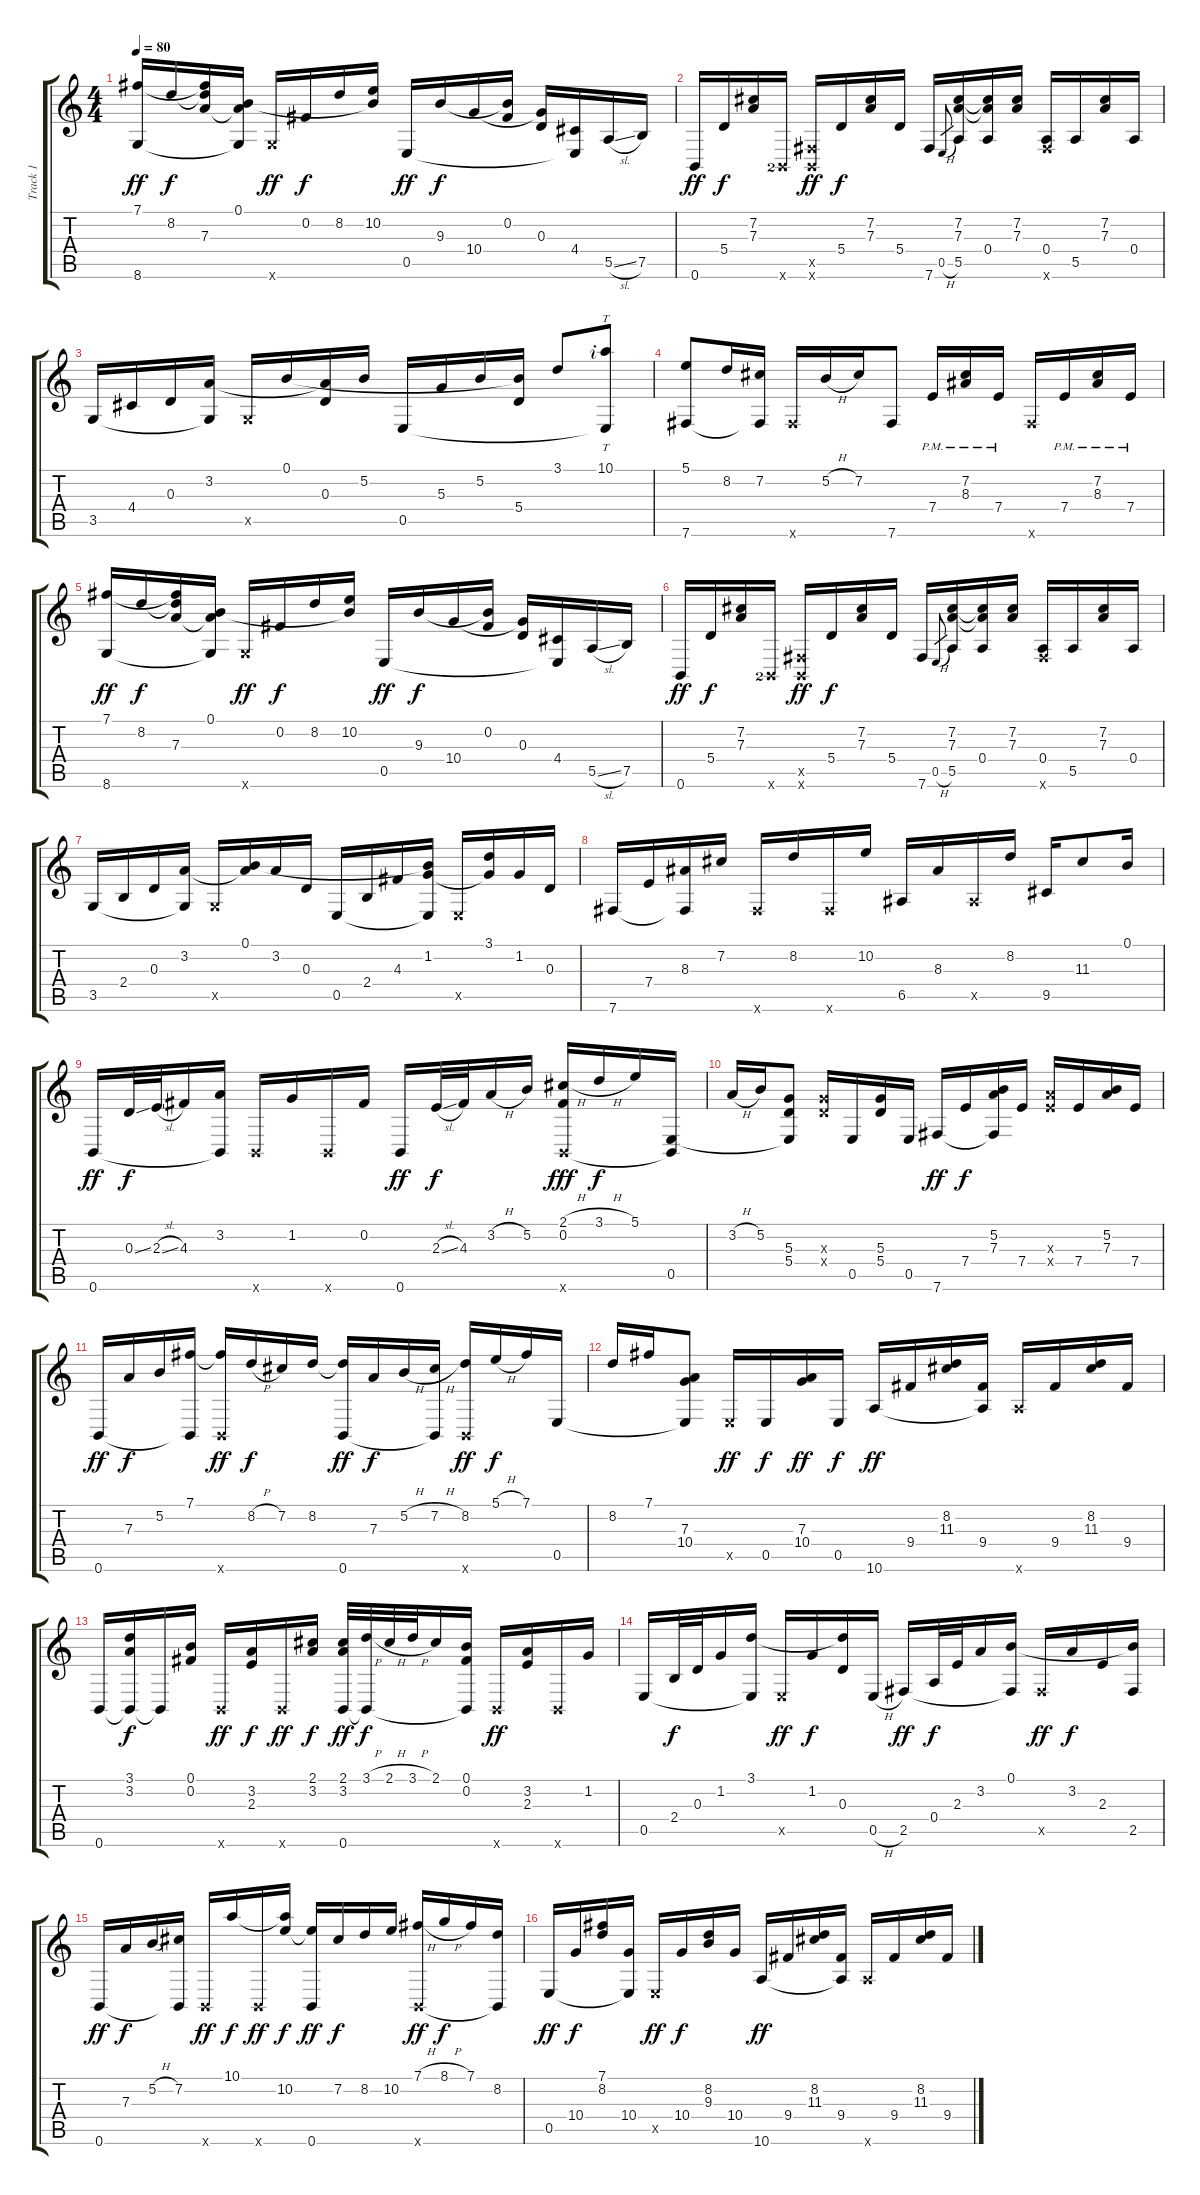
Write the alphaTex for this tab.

\track ("Track 1" "Track 1") {instrument acousticguitarsteel}
\staff {score tabs}
\tuning (B3 Gb3 D3 A2 E2 B1) {hide}
\ts (4 4)
\tempo 80
\clef g2
\ks c
(7.1 8.6).16{dy ff} 8.2.16{dy f} (7.1{t} 8.2{t} 7.3).16 (0.1 7.3{t} 8.6{t}).16 8.6{x}.16{dy ff} 0.2.16{dy f} 8.2.16 (0.1{t} 10.2).16 0.5.16{dy ff} 9.3.16{dy f} 10.4.16 (0.2 9.3{t}).16 (0.3 10.4{t}).16 (4.4 0.5{t}).16 5.5{sl}.16 7.5.16 |
0.6.16{dy ff} 5.4.16{dy f} (7.2 7.3).16 0.6{x lf 3}.16 (2.5{x} 0.6{x}).16{dy ff} 5.4.16{dy f} (7.2 7.3).16 5.4.16 7.6.16 0.5{h}.8{gr} (7.2 7.3 5.5).16 (7.2{t} 7.3{t} 0.4).16 (7.2 7.3).16 (0.4 7.6{x}).16 5.5.16 (7.2 7.3).16 0.4.16 |
3.5.16 4.4.16 0.3.16 (3.2 3.5{t}).16 3.5{x}.16 0.1.16 (3.2{t} 0.3).16 5.2.16 0.5.16 5.3.16 5.2.16 (0.1{t} 5.4).16 3.1.8 (10.1{rf 2} 0.5{t}).8{tt} |
(5.1 7.6).8 8.2.16 (7.2 7.6{t}).16 7.6{x}.16 5.2{h}.16 7.2.16 7.6.8 7.4{pm}.16 (7.2{pm} 8.3{pm}).16 7.4{pm}.16 7.6{x}.16 7.4{pm}.16 (7.2{pm} 8.3{pm}).16 7.4{pm}.16 |
(7.1 8.6).16{dy ff} 8.2.16{dy f} (7.1{t} 8.2{t} 7.3).16 (0.1 7.3{t} 8.6{t}).16 8.6{x}.16{dy ff} 0.2.16{dy f} 8.2.16 (0.1{t} 10.2).16 0.5.16{dy ff} 9.3.16{dy f} 10.4.16 (0.2 9.3{t}).16 (0.3 10.4{t}).16 (4.4 0.5{t}).16 5.5{sl}.16 7.5.16 |
0.6.16{dy ff} 5.4.16{dy f} (7.2 7.3).16 0.6{x lf 3}.16 (2.5{x} 0.6{x}).16{dy ff} 5.4.16{dy f} (7.2 7.3).16 5.4.16 7.6.16 0.5{h}.8{gr} (7.2 7.3 5.5).16 (7.2{t} 7.3{t} 0.4).16 (7.2 7.3).16 (0.4 7.6{x}).16 5.5.16 (7.2 7.3).16 0.4.16 |
3.5.16 2.4.16 0.3.16 (3.2 3.5{t}).16 3.5{x}.16 (0.1 3.2{t}).16 3.2.16 0.3.16 0.5.16 2.4.16 4.3.16 (0.1{t} 1.2 0.5{t}).16 0.5{x}.16 (3.1 1.2{t}).16 1.2.16 0.3.16 |
7.6.16 7.4.16 (8.3 7.6{t}).16 7.2.16 7.6{x}.16 8.2.16 7.6{x}.16 10.2.16 6.5.16 8.3.16 6.5{x}.16 8.2.16 9.5.16 11.3.8 0.1.16 |
0.6.16{dy ff} 0.3{ss}.32{dy f} 2.3{sl}.32 4.3.16 (3.2 0.6{t}).16 0.6{x}.16 1.2.16 0.6{x}.16 0.2.16 0.6.16{dy ff} 2.3{sl}.32{dy f} 4.3.32 3.2{h}.16 5.2.16 (2.1{h} 0.2 0.6{x}).16{dy fff} 3.1{h}.16{dy f} 5.1.16 (0.5 0.6{t}).16 |
3.2{h}.16 5.2.16 (5.3 5.4 0.5{t}).8 (5.3{x} 5.4{x}).16 0.5.16 (5.3 5.4).16 0.5.16 7.6.16{dy ff} 7.4.16{dy f} (5.2 7.3 7.6{t}).16 7.4.16 (7.3{x} 7.4{x}).16 7.4.16 (5.2 7.3).16 7.4.16 |
0.6.16{dy ff} 7.3.16{dy f} 5.2.16 (7.1 0.6{t}).16 (7.1{t} 0.6{x}).16{dy ff} 8.2{h}.16{dy f} 7.2.16 8.2.16 (8.2{t} 0.6).16{dy ff} 7.3.16{dy f} 5.2{h}.16 (7.2{h} 0.6{t}).16 (8.2 0.6{x}).16{dy ff} 5.1{h}.16{dy f} 7.1.16 0.5.16 |
8.2.16 7.1.16 (7.3 10.4 0.5{t}).8 0.5{x}.16{dy ff} 0.5.16{dy f} (7.3 10.4).16{dy ff} 0.5.16{dy f} 10.6.16{dy ff} 9.4.16 (8.2 11.3).16 (9.4 10.6{t}).16 10.6{x}.16 9.4.16 (8.2 11.3).16 9.4.16 |
0.6.16 (3.1 3.2 0.6{t}).16{dy f} 0.6{t}.16 (0.1 0.2).16 0.6{x}.16{dy ff} (3.2 2.3).16{dy f} 0.6{x}.16{dy ff} (2.1 3.2).16{dy f} (2.1 3.2 0.6).32{dy ff} (3.1{h} 0.6{t}).32{dy f} 2.1{h}.32 3.1{h}.32 2.1.16 (0.1 0.2 0.6{t}).16 0.6{x}.16{dy ff} (3.2 2.3).16 0.6{x}.16 1.2.16 |
0.5.16 2.4.32{dy f} 0.3.32 1.2.16 (3.1 0.5{t}).16 0.5{x}.16{dy ff} 1.2.16{dy f} (3.1{t} 0.3).16 0.5{h}.16 2.5.16{dy ff} 0.4.32{dy f} 2.3.32 3.2.16 (0.1 2.5{t}).16 2.5{x}.16{dy ff} 3.2.16{dy f} 2.3.16 (0.1{t} 2.5).16 |
0.6.16{dy ff} 7.3.16{dy f} 5.2{h}.16 (7.2 0.6{t}).16 0.6{x}.16{dy ff} 10.1.16{dy f} 0.6{x}.16{dy ff} (10.1{t} 10.2).16{dy f} (10.2{t} 0.6).16{dy ff} 7.2.16{dy f} 8.2.16 10.2.16 (7.1{h} 0.6{x}).16{dy ff} 8.1{h}.16{dy f} 7.1.16 (8.2 0.6{t}).16 |
0.5.16{dy ff} 10.4.16{dy f} (7.1 8.2).16 (10.4 0.5{t}).16 0.5{x}.16{dy ff} 10.4.16{dy f} (8.2 9.3).16 10.4.16 10.6.16{dy ff} 9.4.16 (8.2 11.3).16 (9.4 10.6{t}).16 10.6{x}.16 9.4.16 (8.2 11.3).16 9.4.16
